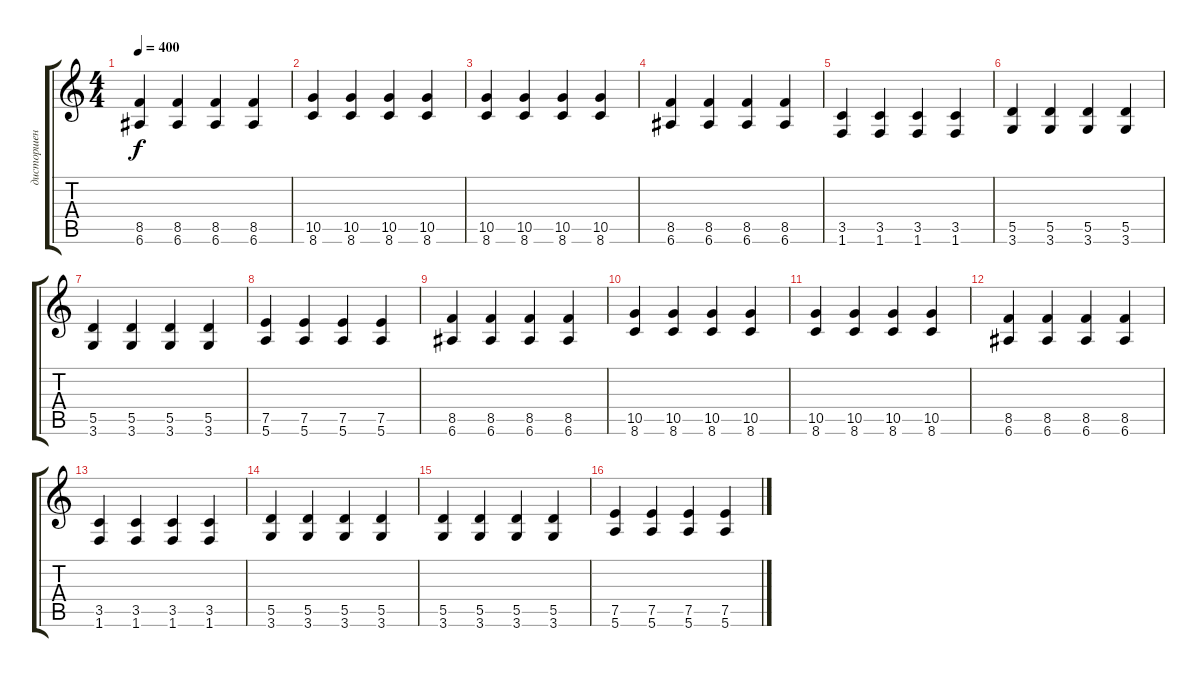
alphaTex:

\track ("дисторшен" "дисторшен") {instrument distortionguitar}
\staff {score tabs}
\tuning (E4 B3 G3 D3 A2 E2) {hide}
\ts (4 4)
\tempo 400
\clef g2
\ks c
(8.5 6.6).4{dy f} (8.5 6.6).4 (8.5 6.6).4 (8.5 6.6).4 |
(10.5 8.6).4 (10.5 8.6).4 (10.5 8.6).4 (10.5 8.6).4 |
(10.5 8.6).4 (10.5 8.6).4 (10.5 8.6).4 (10.5 8.6).4 |
(8.5 6.6).4 (8.5 6.6).4 (8.5 6.6).4 (8.5 6.6).4 |
(3.5 1.6).4 (3.5 1.6).4 (3.5 1.6).4 (3.5 1.6).4 |
(5.5 3.6).4 (5.5 3.6).4 (5.5 3.6).4 (5.5 3.6).4 |
(5.5 3.6).4 (5.5 3.6).4 (5.5 3.6).4 (5.5 3.6).4 |
(7.5 5.6).4 (7.5 5.6).4 (7.5 5.6).4 (7.5 5.6).4 |
(8.5 6.6).4 (8.5 6.6).4 (8.5 6.6).4 (8.5 6.6).4 |
(10.5 8.6).4 (10.5 8.6).4 (10.5 8.6).4 (10.5 8.6).4 |
(10.5 8.6).4 (10.5 8.6).4 (10.5 8.6).4 (10.5 8.6).4 |
(8.5 6.6).4 (8.5 6.6).4 (8.5 6.6).4 (8.5 6.6).4 |
(3.5 1.6).4 (3.5 1.6).4 (3.5 1.6).4 (3.5 1.6).4 |
(5.5 3.6).4 (5.5 3.6).4 (5.5 3.6).4 (5.5 3.6).4 |
(5.5 3.6).4 (5.5 3.6).4 (5.5 3.6).4 (5.5 3.6).4 |
(7.5 5.6).4 (7.5 5.6).4 (7.5 5.6).4 (7.5 5.6).4
